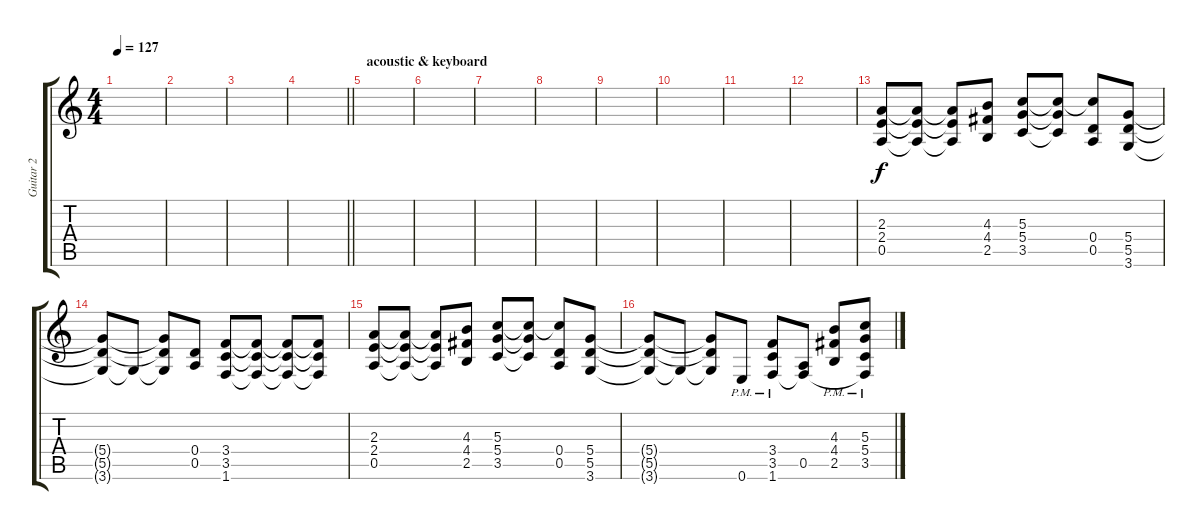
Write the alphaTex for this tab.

\track ("Guitar 2" "Guitar 2") {instrument distortionguitar}
\staff {score tabs}
\tuning (E4 B3 G3 D3 A2 E2) {hide}
\ts (4 4)
\tempo 127
\clef g2
\ks c
|
|
|
\barLineRight lightlight
|
\section ("" "acoustic & keyboard")
|
|
|
|
|
|
|
|
(2.3 2.4 0.5).8 (2.3{t} 2.4{t} 0.5{t}).8 (2.3{t} 2.4{t} 0.5{t}).8 (4.3 4.4 2.5).8 (5.3 5.4 3.5).8 (5.3{t} 5.4{t} 3.5{t}).8 (5.3{t} 0.4 0.5).8 (5.4 5.5 3.6).8 |
(5.4{t} 5.5{t} 3.6{t}).8 3.6{t}.8 (5.4{t} 5.5{t} 3.6{t}).8 (0.4 0.5).8 (3.4 3.5 1.6).8 (3.4{t} 3.5{t} 1.6{t}).8 (3.4{t} 3.5{t} 1.6{t}).8 (3.4{t} 3.5{t} 1.6{t}).8 |
(2.3 2.4 0.5).8 (2.3{t} 2.4{t} 0.5{t}).8 (2.3{t} 2.4{t} 0.5{t}).8 (4.3 4.4 2.5).8 (5.3 5.4 3.5).8 (5.3{t} 5.4{t} 3.5{t}).8 (5.3{t} 0.4 0.5).8 (5.4 5.5 3.6).8 |
(5.4{t} 5.5{t} 3.6{t}).8 3.6{t}.8 (5.4{t} 5.5{t} 3.6{t}).8 0.6{pm}.8 (3.4 3.5 1.6{pm}).8 (0.5 1.6{t}).8 (4.3{pm} 4.4{pm} 2.5{pm}).8 (5.3{pm} 5.4{pm} 3.5{pm} 1.6{t}).8
